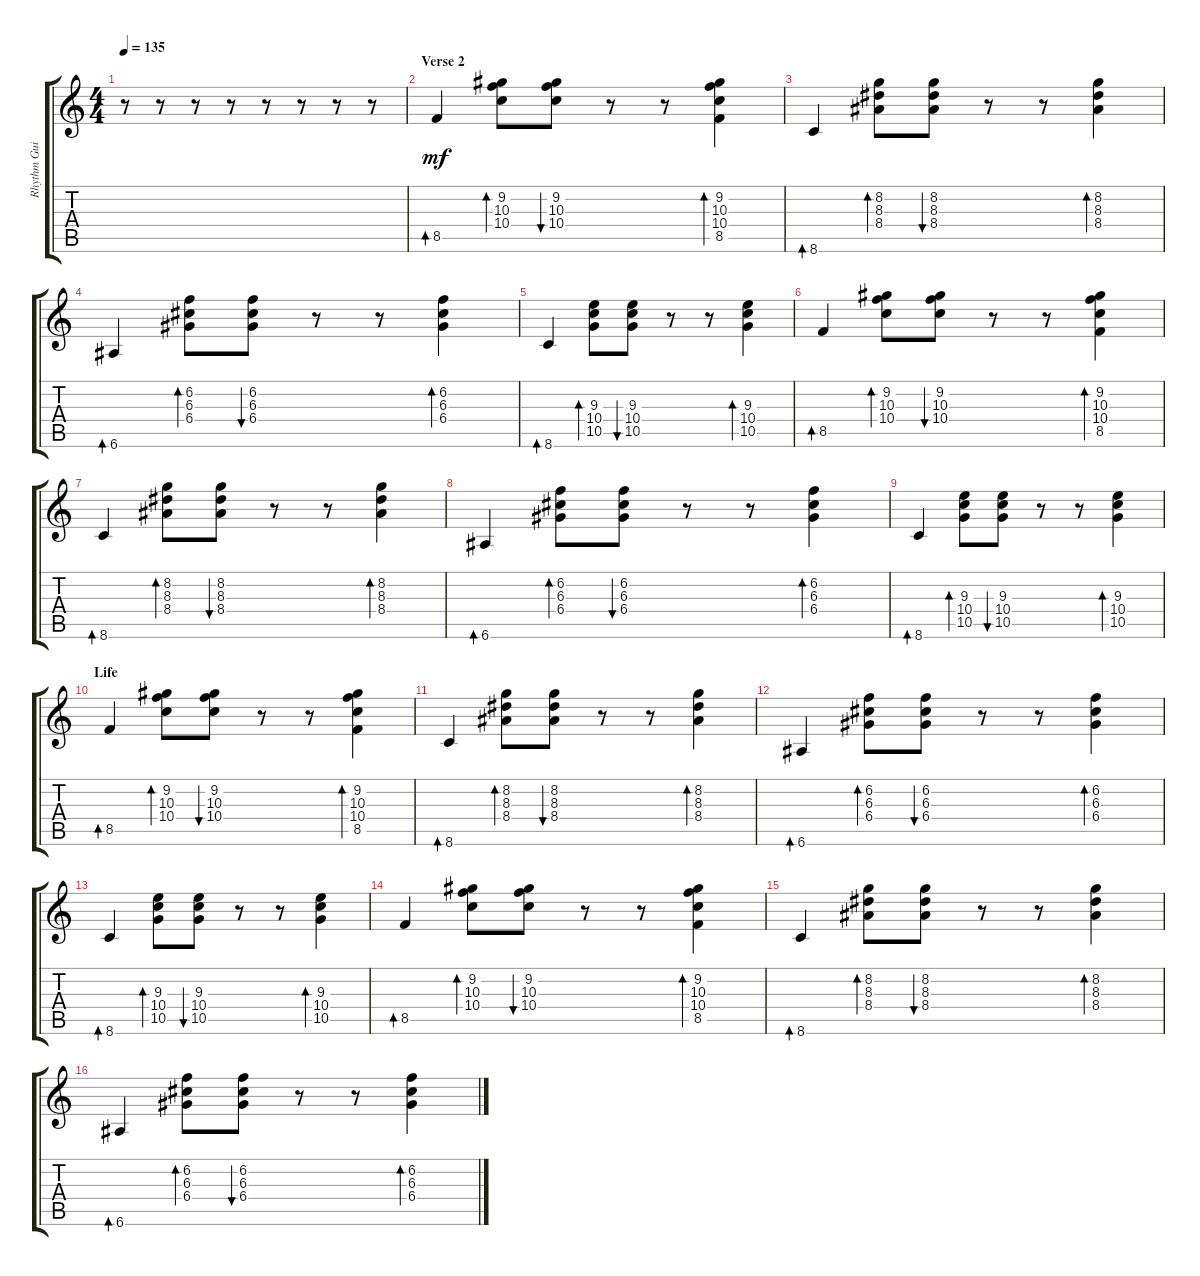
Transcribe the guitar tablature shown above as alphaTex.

\track ("Rhythm Guitar" "Rhythm Gui") {instrument acousticguitarsteel}
\staff {score tabs}
\tuning (E4 B3 G3 D3 A2 E2) {hide}
\ts (4 4)
\tempo 135
\clef g2
\ks c
r.8{dy mf} r.8 r.8 r.8 r.8 r.8 r.8 r.8 |
\section ("" "Verse 2")
8.5.4{bd 30} (9.2 10.3 10.4).8{bd 30} (9.2 10.3 10.4).8{bu 30} r.8 r.8 (9.2 10.3 10.4 8.5).4{bd 30} |
8.6.4{bd 30} (8.2 8.3 8.4).8{bd 30} (8.2 8.3 8.4).8{bu 30} r.8 r.8 (8.2 8.3 8.4).4{bd 30} |
6.6.4{bd 30} (6.2 6.3 6.4).8{bd 30} (6.2 6.3 6.4).8{bu 30} r.8 r.8 (6.2 6.3 6.4).4{bd 30} |
8.6.4{bd 30} (9.3 10.4 10.5).8{bd 30} (9.3 10.4 10.5).8{bu 30} r.8 r.8 (9.3 10.4 10.5).4{bd 30} |
8.5.4{bd 30} (9.2 10.3 10.4).8{bd 30} (9.2 10.3 10.4).8{bu 30} r.8 r.8 (9.2 10.3 10.4 8.5).4{bd 30} |
8.6.4{bd 30} (8.2 8.3 8.4).8{bd 30} (8.2 8.3 8.4).8{bu 30} r.8 r.8 (8.2 8.3 8.4).4{bd 30} |
6.6.4{bd 30} (6.2 6.3 6.4).8{bd 30} (6.2 6.3 6.4).8{bu 30} r.8 r.8 (6.2 6.3 6.4).4{bd 30} |
8.6.4{bd 30} (9.3 10.4 10.5).8{bd 30} (9.3 10.4 10.5).8{bu 30} r.8 r.8 (9.3 10.4 10.5).4{bd 30} |
\section ("" "Life")
8.5.4{bd 30} (9.2 10.3 10.4).8{bd 30} (9.2 10.3 10.4).8{bu 30} r.8 r.8 (9.2 10.3 10.4 8.5).4{bd 30} |
8.6.4{bd 30} (8.2 8.3 8.4).8{bd 30} (8.2 8.3 8.4).8{bu 30} r.8 r.8 (8.2 8.3 8.4).4{bd 30} |
6.6.4{bd 30} (6.2 6.3 6.4).8{bd 30} (6.2 6.3 6.4).8{bu 30} r.8 r.8 (6.2 6.3 6.4).4{bd 30} |
8.6.4{bd 30} (9.3 10.4 10.5).8{bd 30} (9.3 10.4 10.5).8{bu 30} r.8 r.8 (9.3 10.4 10.5).4{bd 30} |
8.5.4{bd 30} (9.2 10.3 10.4).8{bd 30} (9.2 10.3 10.4).8{bu 30} r.8 r.8 (9.2 10.3 10.4 8.5).4{bd 30} |
8.6.4{bd 30} (8.2 8.3 8.4).8{bd 30} (8.2 8.3 8.4).8{bu 30} r.8 r.8 (8.2 8.3 8.4).4{bd 30} |
6.6.4{bd 30} (6.2 6.3 6.4).8{bd 30} (6.2 6.3 6.4).8{bu 30} r.8 r.8 (6.2 6.3 6.4).4{bd 30}
